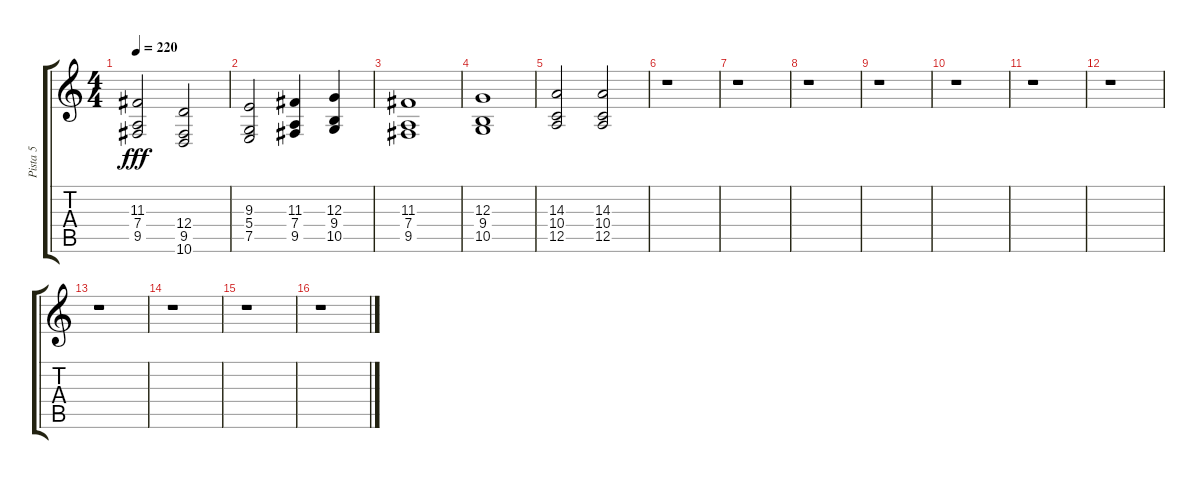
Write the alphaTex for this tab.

\track ("Pista 5" "Pista 5") {instrument pad1newage}
\staff {score tabs}
\tuning (E4 B3 G3 D3 A2 E2) {hide}
\ts (4 4)
\tempo 220
\clef g2
\ks c
(11.3 7.4 9.5).2{dy fff} (12.4 9.5 10.6).2 |
(9.3 5.4 7.5).2 (11.3 7.4 9.5).4 (12.3 9.4 10.5).4 |
(11.3 7.4 9.5).1 |
(12.3 9.4 10.5).1 |
(14.3 10.4 12.5).2 (14.3 10.4 12.5).2 |
r.1 |
r.1 |
r.1 |
r.1 |
r.1 |
r.1 |
r.1 |
r.1 |
r.1 |
r.1 |
r.1
